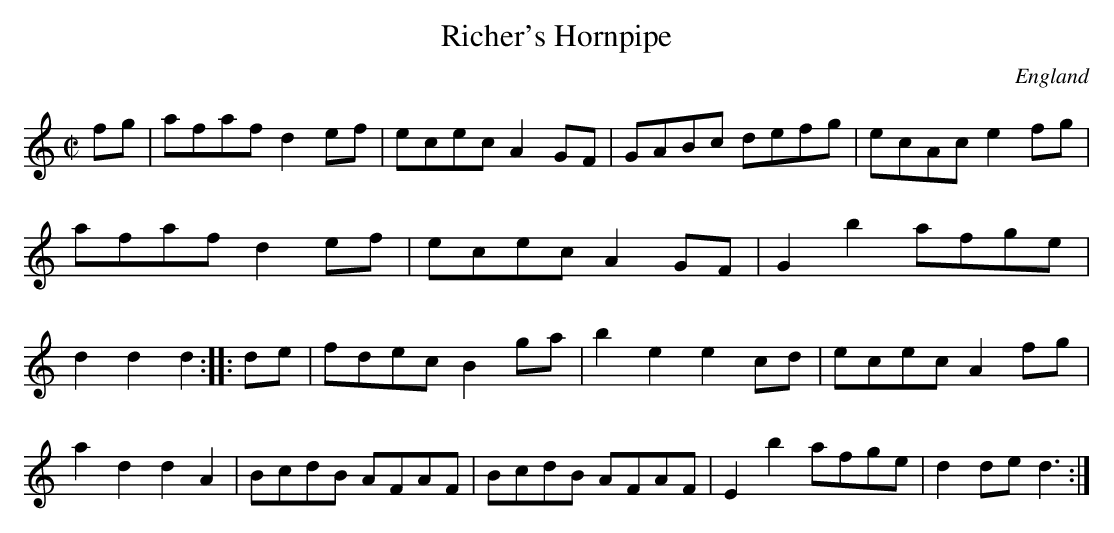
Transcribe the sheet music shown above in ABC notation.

X:1
T:Richer's Hornpipe
O:England
M:C|
K:C
fg|afaf d2ef|ecec A2GF|GABc defg|ecAc e2fg|\
afaf d2ef|ecec A2GF|G2b2 afge|d2d2d2::\
de|fdec B2ga|b2e2e2cd|ececA2fg|a2d2d2A2|\
BcdB AFAF|BcdB AFAF|E2b2 afge|d2ded3:|
